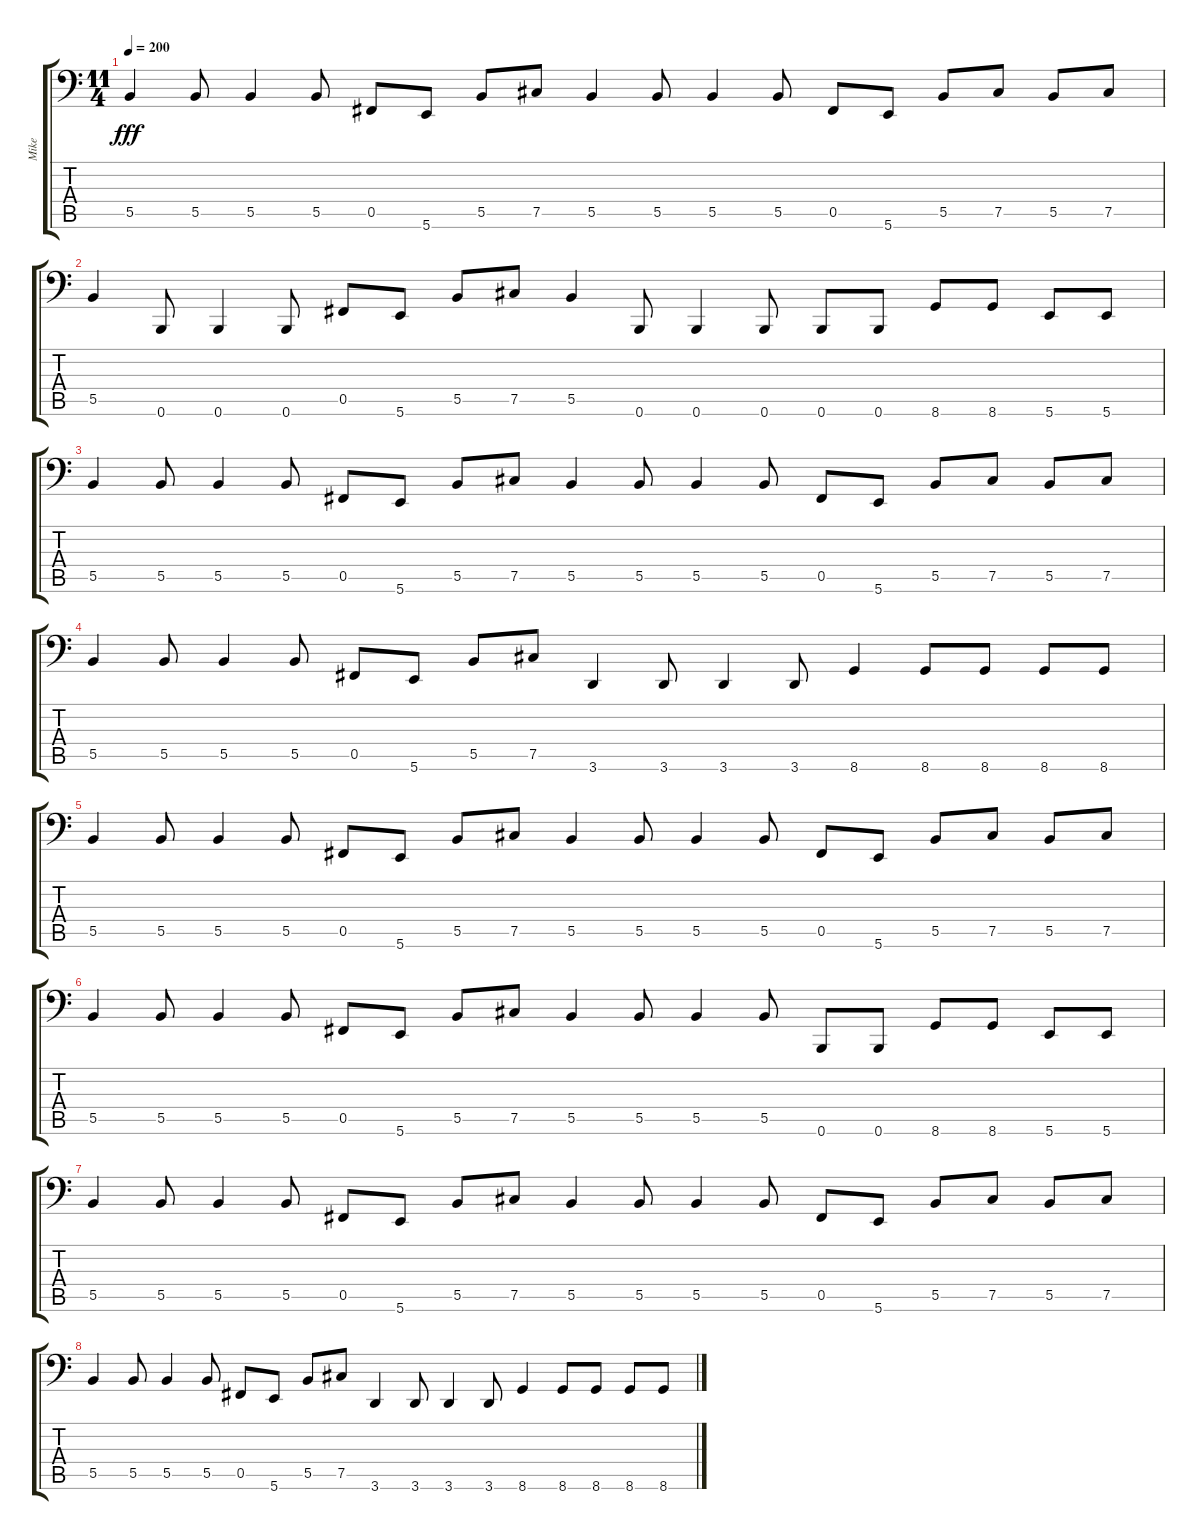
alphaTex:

\track ("Mike" "Mike") {instrument electricbassfinger}
\staff {score tabs}
\tuning (Db3 Ab2 E2 B1 Gb1 B0) {hide}
\ts (11 4)
\tempo 200
\clef f4
\ks c
5.5.4{dy fff} 5.5.8 5.5.4 5.5.8 0.5.8 5.6.8 5.5.8 7.5.8 5.5.4 5.5.8 5.5.4 5.5.8 0.5.8 5.6.8 5.5.8 7.5.8 5.5.8 7.5.8 |
5.5.4 0.6.8 0.6.4 0.6.8 0.5.8 5.6.8 5.5.8 7.5.8 5.5.4 0.6.8 0.6.4 0.6.8 0.6.8 0.6.8 8.6.8 8.6.8 5.6.8 5.6.8 |
5.5.4 5.5.8 5.5.4 5.5.8 0.5.8 5.6.8 5.5.8 7.5.8 5.5.4 5.5.8 5.5.4 5.5.8 0.5.8 5.6.8 5.5.8 7.5.8 5.5.8 7.5.8 |
5.5.4 5.5.8 5.5.4 5.5.8 0.5.8 5.6.8 5.5.8 7.5.8 3.6.4 3.6.8 3.6.4 3.6.8 8.6.4 8.6.8 8.6.8 8.6.8 8.6.8 |
5.5.4 5.5.8 5.5.4 5.5.8 0.5.8 5.6.8 5.5.8 7.5.8 5.5.4 5.5.8 5.5.4 5.5.8 0.5.8 5.6.8 5.5.8 7.5.8 5.5.8 7.5.8 |
5.5.4 5.5.8 5.5.4 5.5.8 0.5.8 5.6.8 5.5.8 7.5.8 5.5.4 5.5.8 5.5.4 5.5.8 0.6.8 0.6.8 8.6.8 8.6.8 5.6.8 5.6.8 |
5.5.4 5.5.8 5.5.4 5.5.8 0.5.8 5.6.8 5.5.8 7.5.8 5.5.4 5.5.8 5.5.4 5.5.8 0.5.8 5.6.8 5.5.8 7.5.8 5.5.8 7.5.8 |
5.5.4 5.5.8 5.5.4 5.5.8 0.5.8 5.6.8 5.5.8 7.5.8 3.6.4 3.6.8 3.6.4 3.6.8 8.6.4 8.6.8 8.6.8 8.6.8 8.6.8
